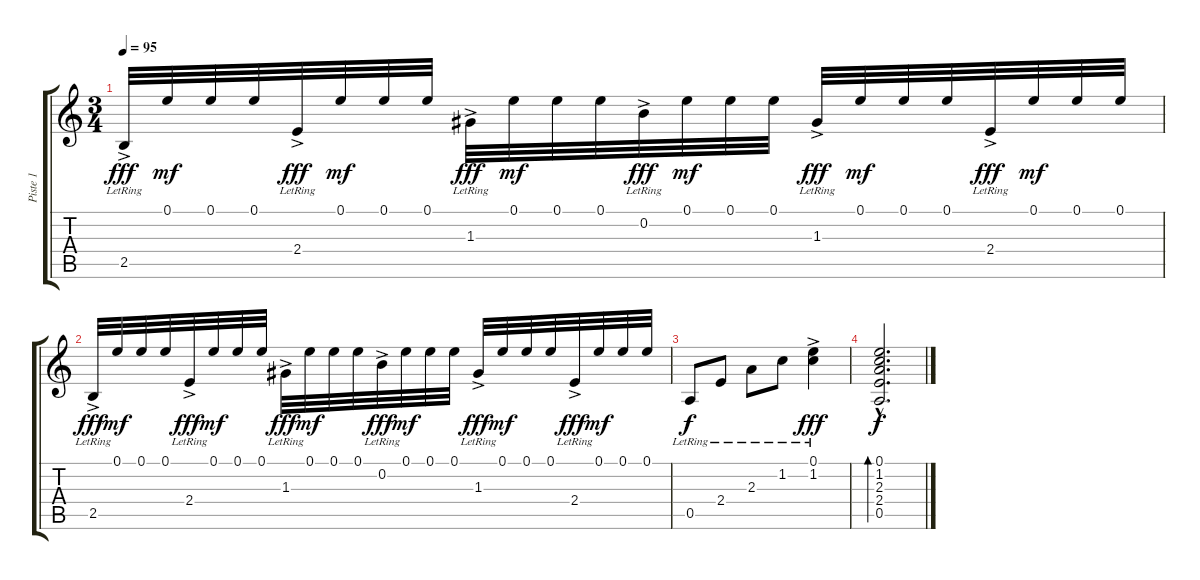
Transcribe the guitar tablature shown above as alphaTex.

\track ("Piste 1" "Piste 1") {instrument acousticguitarnylon}
\staff {score tabs}
\tuning (E4 B3 G3 D3 A2 E2) {hide}
\ts (3 4)
\tempo 95
\clef g2
\ks c
2.5{ac lr}.32{dy fff} 0.1.32{dy mf} 0.1.32 0.1.32 2.4{ac lr}.32{dy fff} 0.1.32{dy mf} 0.1.32 0.1.32 1.3{ac lr}.32{dy fff} 0.1.32{dy mf} 0.1.32 0.1.32 0.2{ac lr}.32{dy fff} 0.1.32{dy mf} 0.1.32 0.1.32 1.3{ac lr}.32{dy fff} 0.1.32{dy mf} 0.1.32 0.1.32 2.4{ac lr}.32{dy fff} 0.1.32{dy mf} 0.1.32 0.1.32 |
2.5{ac lr}.32{dy fff} 0.1.32{dy mf} 0.1.32 0.1.32 2.4{ac lr}.32{dy fff} 0.1.32{dy mf} 0.1.32 0.1.32 1.3{ac lr}.32{dy fff} 0.1.32{dy mf} 0.1.32 0.1.32 0.2{ac lr}.32{dy fff} 0.1.32{dy mf} 0.1.32 0.1.32 1.3{ac lr}.32{dy fff} 0.1.32{dy mf} 0.1.32 0.1.32 2.4{ac lr}.32{dy fff} 0.1.32{dy mf} 0.1.32 0.1.32 |
0.5{lr}.8{dy f} 2.4{lr}.8 2.3{lr}.8 1.2{lr}.8 (0.1{ac lr} 1.2{ac lr}).4{dy fff} |
(0.1{hac} 1.2{hac} 2.3{hac} 2.4{hac} 0.5{hac}).2{d bd 480 dy f}
